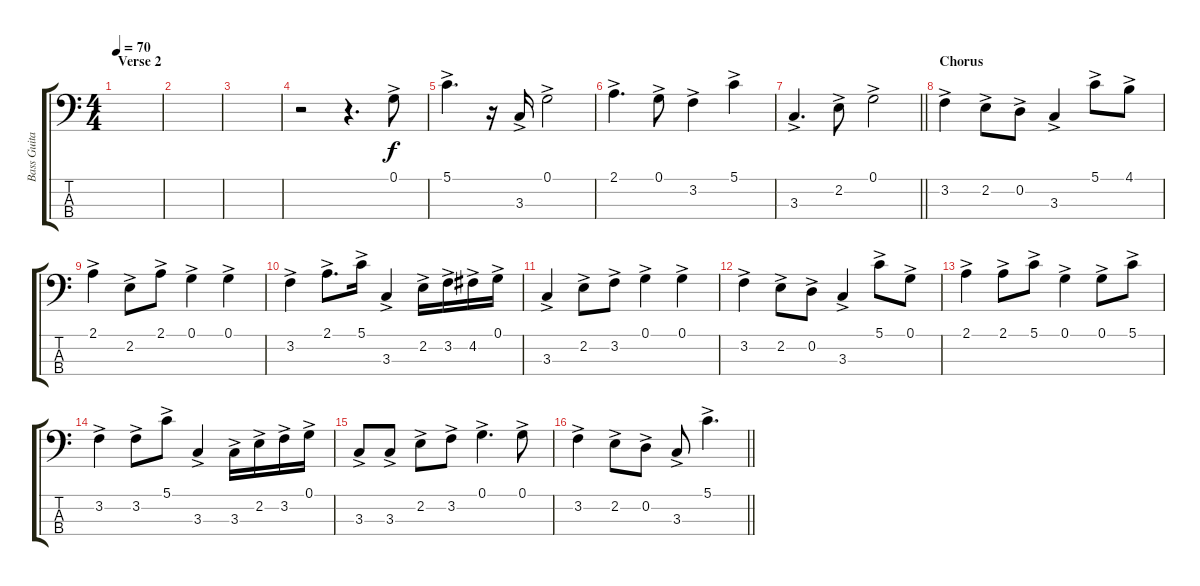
\track ("Bass Guitar (John Lennon)" "Bass Guita") {instrument fretlessbass}
\staff {score tabs}
\tuning (G2 D2 A1 E1) {hide}
\ts (4 4)
\section ("" "Verse 2")
\tempo 70
\clef f4
\ks c
|
|
|
r.2 r.4{d} 0.1{ac}.8 |
5.1{ac}.4{d} r.16 3.3{ac}.16 0.1{ac}.2 |
2.1{ac}.4{d} 0.1{ac}.8 3.2{ac}.4 5.1{ac}.4 |
\barLineRight lightlight
3.3{ac}.4{d} 2.2{ac}.8 0.1{ac}.2 |
\section ("" "Chorus")
3.2{ac}.4 2.2{ac}.8 0.2{ac}.8 3.3{ac}.4 5.1{ac}.8 4.1{ac}.8 |
2.1{ac}.4 2.2{ac}.8 2.1{ac}.8 0.1{ac}.4 0.1{ac}.4 |
3.2{ac}.4 2.1{ac}.8{d} 5.1{ac}.16 3.3{ac}.4 2.2{ac}.16 3.2{ac}.16 4.2{ac}.16 0.1{ac}.16 |
3.3{ac}.4 2.2{ac}.8 3.2{ac}.8 0.1{ac}.4 0.1{ac}.4 |
3.2{ac}.4 2.2{ac}.8 0.2{ac}.8 3.3{ac}.4 5.1{ac}.8 0.1{ac}.8 |
2.1{ac}.4 2.1{ac}.8 5.1{ac}.8 0.1{ac}.4 0.1{ac}.8 5.1{ac}.8 |
3.2{ac}.4 3.2{ac}.8 5.1{ac}.8 3.3{ac}.4 3.3{ac}.16 2.2{ac}.16 3.2{ac}.16 0.1{ac}.16 |
3.3{ac}.8 3.3{ac}.8 2.2{ac}.8 3.2{ac}.8 0.1{ac}.4{d} 0.1{ac}.8 |
\barLineRight lightlight
3.2{ac}.4 2.2{ac}.8 0.2{ac}.8 3.3{ac}.8 5.1{ac}.4{d}
